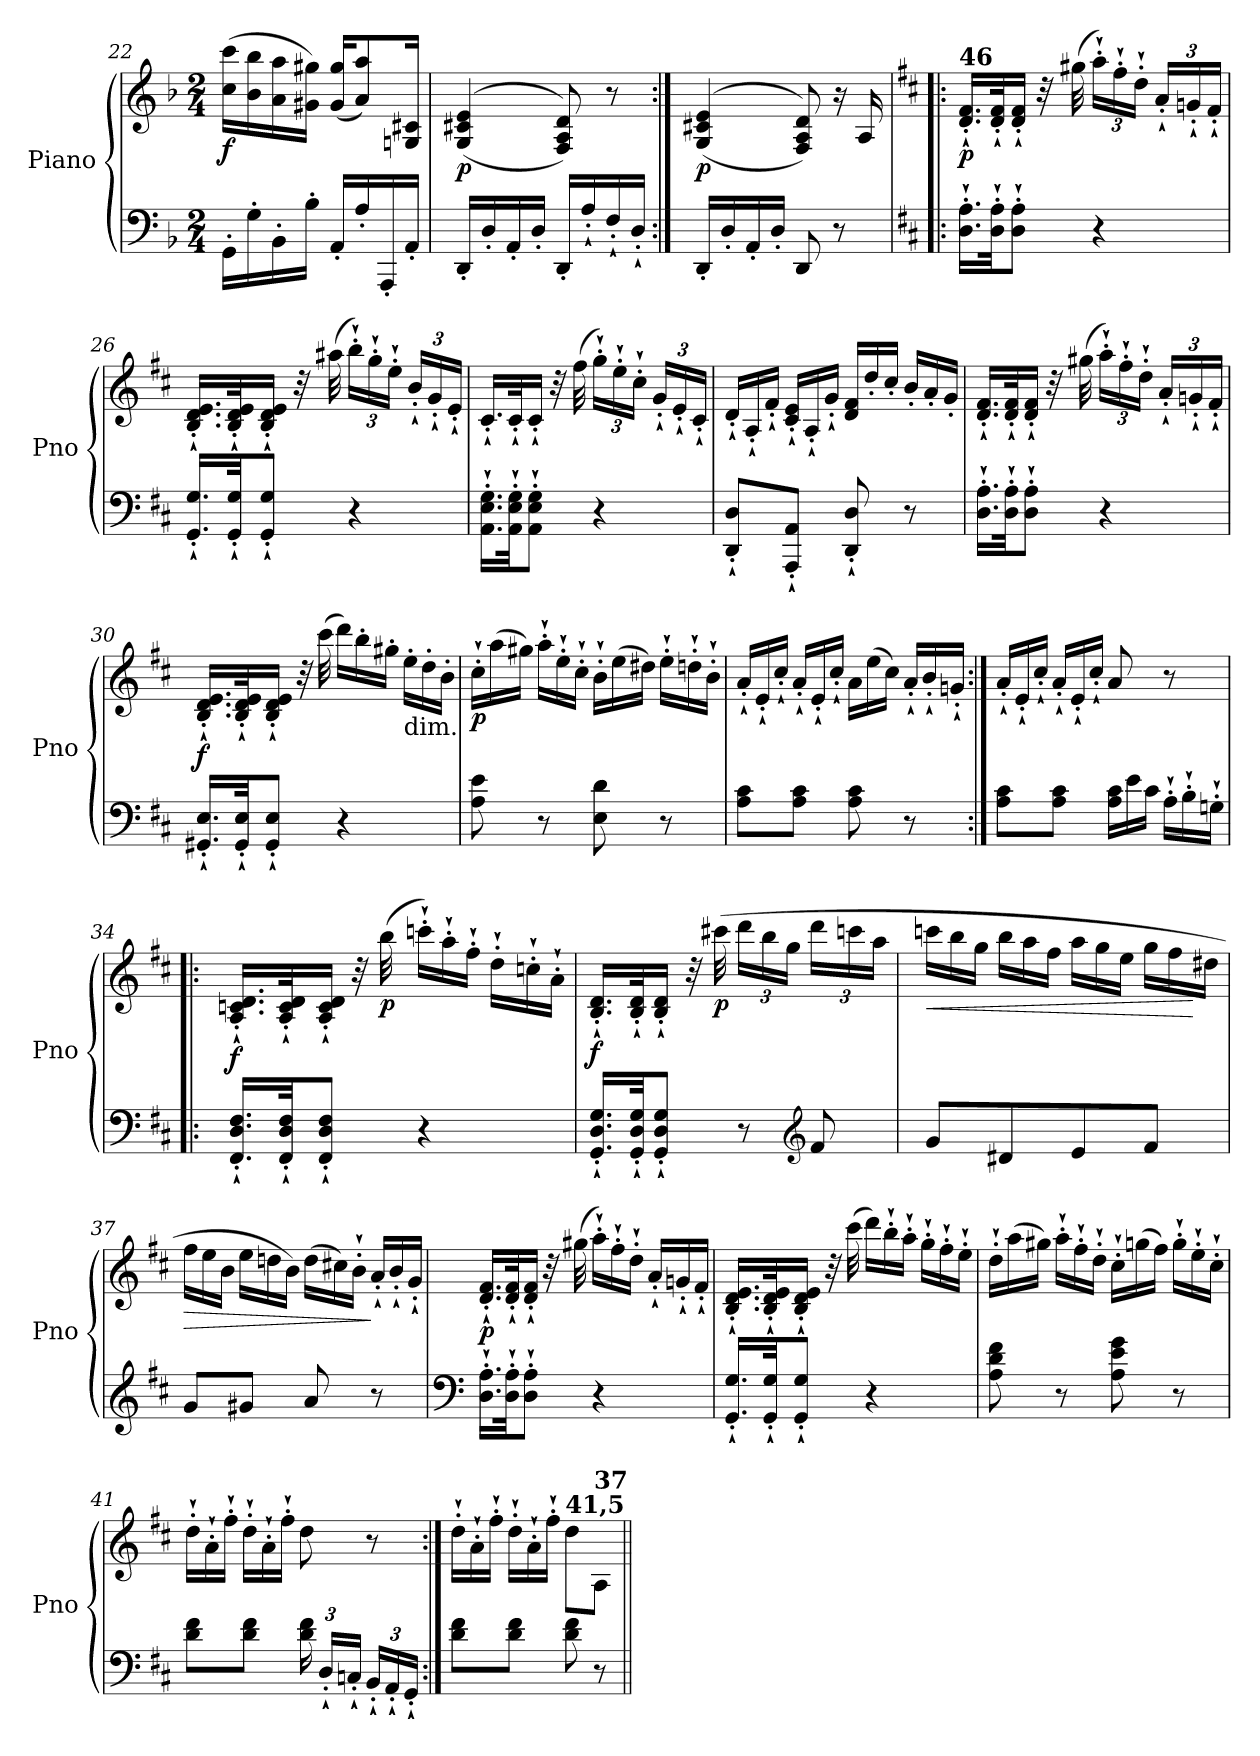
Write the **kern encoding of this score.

**kern	**kern	**dynam
*part1	*part1	*part1
*staff2	*staff1	*staff1/2
*I"Piano	*	*
*I'Pno	*	*
*clefF4	*clefG2	*
*k[b-]	*k[b-]	*
*F:	*F:	*
*M2/4	*M2/4	*
=22	=22	=22
!	!	!LO:DY:b
16GG'\LL	(>16cc\ 16ccc\LL	f
16G'\	16b-\ 16bb-\	.
16BB-'\	16a\ 16aa\	.
16B-'\JJ	16g#X\ 16gg#X\JJ)	.
16AA'/LL	(<16g#/ 16gg#/KL	.
16A'/	8a/ 8aa/)	.
16AAA'/	.	.
16AA'/JJ	16Gn/ 16c#X/Jk	.
!!LO:LB:g=z
=23	=23	=23
!	!	!LO:DY:b
16DD'/LL	(<(<4G/ 4c#X/ 4e/	p
16D'/	.	.
16AA'/	.	.
16D'/JJ	.	.
16DD'/LL	8F/ 8A/ 8d/))	.
16A'`/	.	.
16F'`/	8r	.
16D'`/JJ	.	.
=24:|!	=24:|!	=24:|!
!	!	!LO:DY:b
16DD'/LL	(<(<4G/ 4c#X/ 4e/	p
16D'/	.	.
16AA'/	.	.
16D'/JJ	.	.
8DD/	8F/ 8A/ 8d/))	.
8r	16r	.
.	16A/	.
=25!|:	=25!|:	=25!|:
*k[f#c#]	*k[f#c#]	*
*D:	*D:	*
!	!LO:TX:a:B:t=46	!
!	!	!LO:DY:b
16.D\'` 16.A\'`LL	16.d/'` 16.f#/'`LL	p
32D\'` 32A\'`JK	32d/'` 32f#/'`K	.
8D\'` 8A\'`J	16d/'` 16f#/'`JJ	.
.	32r	.
.	(>32gg#X\	.
*	*Xbrackettup	*
4r	24aa'`\LL)	.
.	24ff#'`\	.
.	24dd'`\JJ	.
.	24a'`/LL	.
.	24gn'`/	.
.	24f#'`/JJ	.
=26	=26	=26
16.GG/'` 16.G/'`LL	16.B/'` 16.d/'` 16.e/'`LL	.
32GG/'` 32G/'`JK	32B/'` 32d/'` 32e/'`K	.
8GG/'` 8G/'`J	16B/'` 16d/'` 16e/'`JJ	.
.	32r	.
.	(>32aa#X\	.
4r	24bb'`\LL)	.
.	24gg'`\	.
.	24ee'`\JJ	.
.	24b'`/LL	.
.	24g'`/	.
.	24e'`/JJ	.
!!LO:LB:g=z
=27	=27	=27
16.AA\'` 16.E\'` 16.G\'`LL	16.c#'`/LL	.
32AA\'` 32E\'` 32G\'`JK	32c#'`/K	.
8AA\'` 8E\'` 8G\'`J	16c#'`/JJ	.
.	32r	.
.	(>32ff#\	.
4r	24gg'`\LL)	.
.	24ee'`\	.
.	24cc#'`\JJ	.
.	24g'`/LL	.
.	24e'`/	.
.	24c#'`/JJ	.
=28	=28	=28
*	*Xtuplet	*
8DD/'` 8D/'`L	24d'`/LL	.
.	24A'`/	.
.	24f#'`/JJ	.
8AAA/'` 8AA/'`J	24c#/'` 24e/'`LL	.
.	24A'`/	.
.	24g'`/JJ	.
8DD/'` 8D/'`	24d/ 24f#/LL	.
.	24dd'/	.
.	24cc#'/JJ	.
8r	24b'/LL	.
.	24a'/	.
.	24g'/JJ	.
=29	=29	=29
16.D\'` 16.A\'`LL	16.d/'` 16.f#/'`LL	.
32D\'` 32A\'`JK	32d/'` 32f#/'`K	.
8D\'` 8A\'`J	16d/'` 16f#/'`JJ	.
.	32r	.
.	(>32gg#X\	.
*	*tuplet	*
4r	24aa'`\LL)	.
.	24ff#'`\	.
.	24dd'`\JJ	.
.	24a'`/LL	.
.	24gn'`/	.
.	24f#'`/JJ	.
!!LO:LB:g=z
=30	=30	=30
!	!	!LO:DY:b
16.GG#X/'` 16.E/'`LL	16.B/'` 16.d/'` 16.e/'`LL	f
32GG#/'` 32E/'`JK	32B/'` 32d/'` 32e/'`K	.
8GG#/'` 8E/'`J	16B/'` 16d/'` 16e/'`JJ	.
.	32r	.
.	(>32ccc#\	.
*	*Xtuplet	*
4r	24ddd\LL)	.
.	24bb'\	.
.	24gg#X'\JJ	.
!	!LO:TX:b:t=dim.	!
.	24ee'\LL	.
.	24dd'\	.
.	24b'\JJ	.
=31	=31	=31
!	!	!LO:DY:b
8A\ 8e\	24cc#'`\LL	p
.	(>24aa\	.
.	24gg#X\JJ)	.
8r	24aa'`\LL	.
.	24ee'`\	.
.	24cc#'`\JJ	.
8E\ 8d\	24b'`\LL	.
.	(>24ee\	.
.	24dd#X\JJ)	.
8r	24ee'`\LL	.
.	24ddn'`\	.
.	24b'`\JJ	.
=32	=32	=32
8A\ 8c#\L	24a'`/LL	.
.	24e'`/	.
.	24cc#'`/JJ	.
8A\ 8c#\J	24a'`/LL	.
.	24e'`/	.
.	24cc#'`/JJ	.
8A\ 8c#\	24a\LL	.
.	(>24ee\	.
.	24cc#\JJ)	.
8r	24a'`/LL	.
.	24b'`/	.
.	24gn'`/JJ	.
!!LO:LB:g=z
=33:|!	=33:|!	=33:|!
8A\ 8c#\L	24a'`/LL	.
.	24e'`/	.
.	24cc#'`/JJ	.
8A\ 8c#\J	24a'`/LL	.
.	24e'`/	.
.	24cc#'`/JJ	.
*Xtuplet	*	*
24A\ 24c#\LL	8a/	.
24e\	.	.
24c#\JJ	.	.
24A'`\LL	8r	.
24B'`\	.	.
24Gn'`\JJ	.	.
=34!|:	=34!|:	=34!|:
!	!	!LO:DY:b
16.FF#/'` 16.D/'` 16.F#/'`LL	16.A/'` 16.cn/'` 16.d/'`LL	f
32FF#/'` 32D/'` 32F#/'`JK	32A/'` 32c/'` 32d/'`K	.
8FF#/'` 8D/'` 8F#/'`J	16A/'` 16c/'` 16d/'`JJ	.
.	32r	.
!	!	!LO:DY:b
.	(>32bb\	p
4r	24cccn'`\LL)	.
.	24aa'`\	.
.	24ff#'`\JJ	.
.	24dd'`\LL	.
.	24ccn'`\	.
.	24a'`\JJ	.
=35	=35	=35
!	!	!LO:DY:b
16.GG/'` 16.D/'` 16.G/'`LL	16.B/'` 16.d/'`LL	f
32GG/'` 32D/'` 32G/'`JK	32B/'` 32d/'`K	.
8GG/'` 8D/'` 8G/'`J	16B/'` 16d/'`JJ	.
.	32r	.
!	!	!LO:DY:b
.	(>32ccc#X\	p
*	*tuplet	*
8r	24ddd\LL	.
.	24bb\	.
.	24gg\JJ	.
*clefG2	*	*
8f#/	24ddd\LL	.
.	24cccn\	.
.	24aa\JJ	.
!!LO:PB:g=z
=36	=36	=36
*	*Xtuplet	*
!	!	!LO:HP:b
8g/L	24cccn\LL	<
.	24bb\	.
.	24gg\JJ	.
8d#X/	24bb\LL	.
.	24aa\	.
.	24ff#\JJ	.
8e/	24aa\LL	.
.	24gg\	.
.	24ee\JJ	.
8f#/J	24gg\LL	.
.	24ff#\	.
.	24dd#X\JJ	[
=37	=37	=37
!	!	!LO:HP:b
8g/L	24ff#\LL	>
.	24ee\	.
.	24b\JJ	.
8g#X/J	24ee\LL	.
.	24ddn\	.
.	24b\JJ)	.
8a/	(>24dd\LL	.
.	24cc#X\)	.
.	24b'`\JJ	.
8r	24a'`/LL	]
.	24b'`/	.
.	24g'`/JJ	.
=38	=38	=38
*clefF4	*	*
!	!	!LO:DY:b
16.D\'` 16.A\'`LL	16.d/'` 16.f#/'`LL	p
32D\'` 32A\'`JK	32d/'` 32f#/'`K	.
8D\'` 8A\'`J	16d/'` 16f#/'`JJ	.
.	32r	.
.	(>32gg#X\	.
4r	24aa'`\LL)	.
.	24ff#'`\	.
.	24dd'`\JJ	.
.	24a'`/LL	.
.	24gn'`/	.
.	24f#'`/JJ	.
!!LO:LB:g=z
=39	=39	=39
16.GG/'` 16.G/'`LL	16.B/'` 16.d/'` 16.e/'`LL	.
32GG/'` 32G/'`JK	32B/'` 32d/'` 32e/'`K	.
8GG/'` 8G/'`J	16B/'` 16d/'` 16e/'`JJ	.
.	32r	.
.	(>32ccc#\	.
4r	24ddd\LL)	.
.	24bb'`\	.
.	24aa'`\JJ	.
.	24gg'`\LL	.
.	24ff#'`\	.
.	24ee'`\JJ	.
=40	=40	=40
8A\ 8d\ 8f#\	24dd'`\LL	.
.	(>24aa\	.
.	24gg#X\JJ)	.
8r	24aa'`\LL	.
.	24ff#'`\	.
.	24dd'`\JJ	.
8A\ 8e\ 8g\	24cc#'`\LL	.
.	(>24ggn\	.
.	24ff#\JJ)	.
8r	24gg'`\LL	.
.	24ee'`\	.
.	24cc#'`\JJ	.
=41	=41	=41
8d\ 8f#\L	24dd'`\LL	.
.	24a'`\	.
.	24ff#'`\JJ	.
8d\ 8f#\J	24dd'`\LL	.
.	24a'`\	.
.	24ff#'`\JJ	.
*tuplet	*	*
*Xbrackettup	*	*
24d\ 24f#\	8dd\	.
24D'`/LL	.	.
24Cn'`/JJ	.	.
24BB'`/LL	8r	.
24AA'`/	.	.
24GG'`/JJ	.	.
!!LO:LB:g=z
=42:|!	=42:|!	=42:|!
8d\ 8f#\L	24dd'`\LL	.
.	24a'`\	.
.	24ff#'`\JJ	.
8d\ 8f#\J	24dd'`\LL	.
.	24a'`\	.
.	24ff#'`\JJ	.
!	!LO:TX:a:B:t=41,5	!
8d\ 8f#\	8dd\L	.
!	!LO:TX:a:B:t=37	!
8r	8A\J	.
=||	=||	=||
*-	*-	*-
